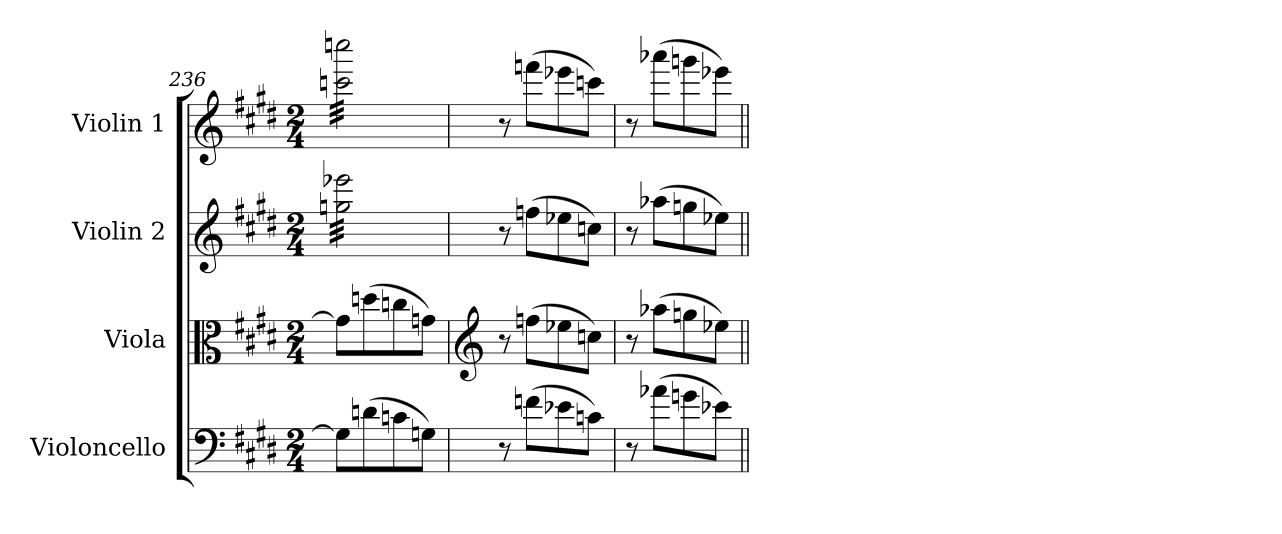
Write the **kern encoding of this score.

**kern	**kern	**kern	**dynam	**kern	**dynam
*part4	*part3	*part2	*part2	*part1	*part1
*staff4	*staff3	*staff2	*staff2	*staff1	*staff1
*I"Violoncello	*I"Viola	*I"Violin 2	*	*I"Violin 1	*
*I'Vc	*I'Vla	*I'Vln	*	*I'Vln	*
*clefF4	*clefC3	*clefG2	*	*clefG2	*
*k[f#c#g#d#]	*k[f#c#g#d#]	*k[f#c#g#d#]	*	*k[f#c#g#d#]	*
*M2/4	*M2/4	*M2/4	*	*M2/4	*
=236	=236	=236	=236	=236	=236
*	*	*tremolo	*	*	*
*	*	*	*	*tremolo	*
8G\L]	8g\L]	32ggn\ 32eee-X\LLL	.	32cccn\ 32ccccn\LLL	.
.	.	32ggn\ 32eee-X\	.	32cccn\ 32ccccn\	.
.	.	32ggn\ 32eee-X\	.	32cccn\ 32ccccn\	.
.	.	32ggn\ 32eee-X\	.	32cccn\ 32ccccn\	.
(8dn\	(8ddn\	32ggn\ 32eee-X\	.	32cccn\ 32ccccn\	.
.	.	32ggn\ 32eee-X\	.	32cccn\ 32ccccn\	.
.	.	32ggn\ 32eee-X\	.	32cccn\ 32ccccn\	.
.	.	32ggn\ 32eee-X\	.	32cccn\ 32ccccn\	.
8cn\	8ccn\	32ggn\ 32eee-X\	.	32cccn\ 32ccccn\	.
.	.	32ggn\ 32eee-X\	.	32cccn\ 32ccccn\	.
.	.	32ggn\ 32eee-X\	.	32cccn\ 32ccccn\	.
.	.	32ggn\ 32eee-X\	.	32cccn\ 32ccccn\	.
8Gn\J)	8gn\J)	32ggn\ 32eee-X\	.	32cccn\ 32ccccn\	.
.	.	32ggn\ 32eee-X\	.	32cccn\ 32ccccn\	.
.	.	32ggn\ 32eee-X\	.	32cccn\ 32ccccn\	.
.	.	32ggn\ 32eee-X\JJJ	.	32cccn\ 32ccccn\JJJ	.
*	*	*	*	*Xtremolo	*
*	*	*Xtremolo	*	*	*
=237	=237	=237	=237	=237	=237
*	*clefG2	*	*	*	*
8r	8r	8r	.	8r	.
!	!	!	!LO:DY:b	!	!
!	!	!	!LO:DY:n=1:b	!	!LO:DY:b
!	!	!	!	!	!LO:DY:n=1:b
(8fn\L	(8ffn\L	(8ffn\L	ff other-dynamics	(8fffn\L	ff other-dynamics
8e-X\	8ee-X\	8ee-X\	.	8eee-X\	.
8cn\J)	8ccn\J)	8ccn\J)	.	8cccn\J)	.
=238	=238	=238	=238	=238	=238
8r	8r	8r	.	8r	.
(8a-X\L	(8aa-X\L	(8aa-X\L	.	(8aaa-X\L	.
8gn\	8ggn\	8ggn\	.	8gggn\	.
8e-X\J)	8ee-X\J)	8ee-X\J)	.	8eee-X\J)	.
=||	=||	=||	=||	=||	=||
*-	*-	*-	*-	*-	*-
